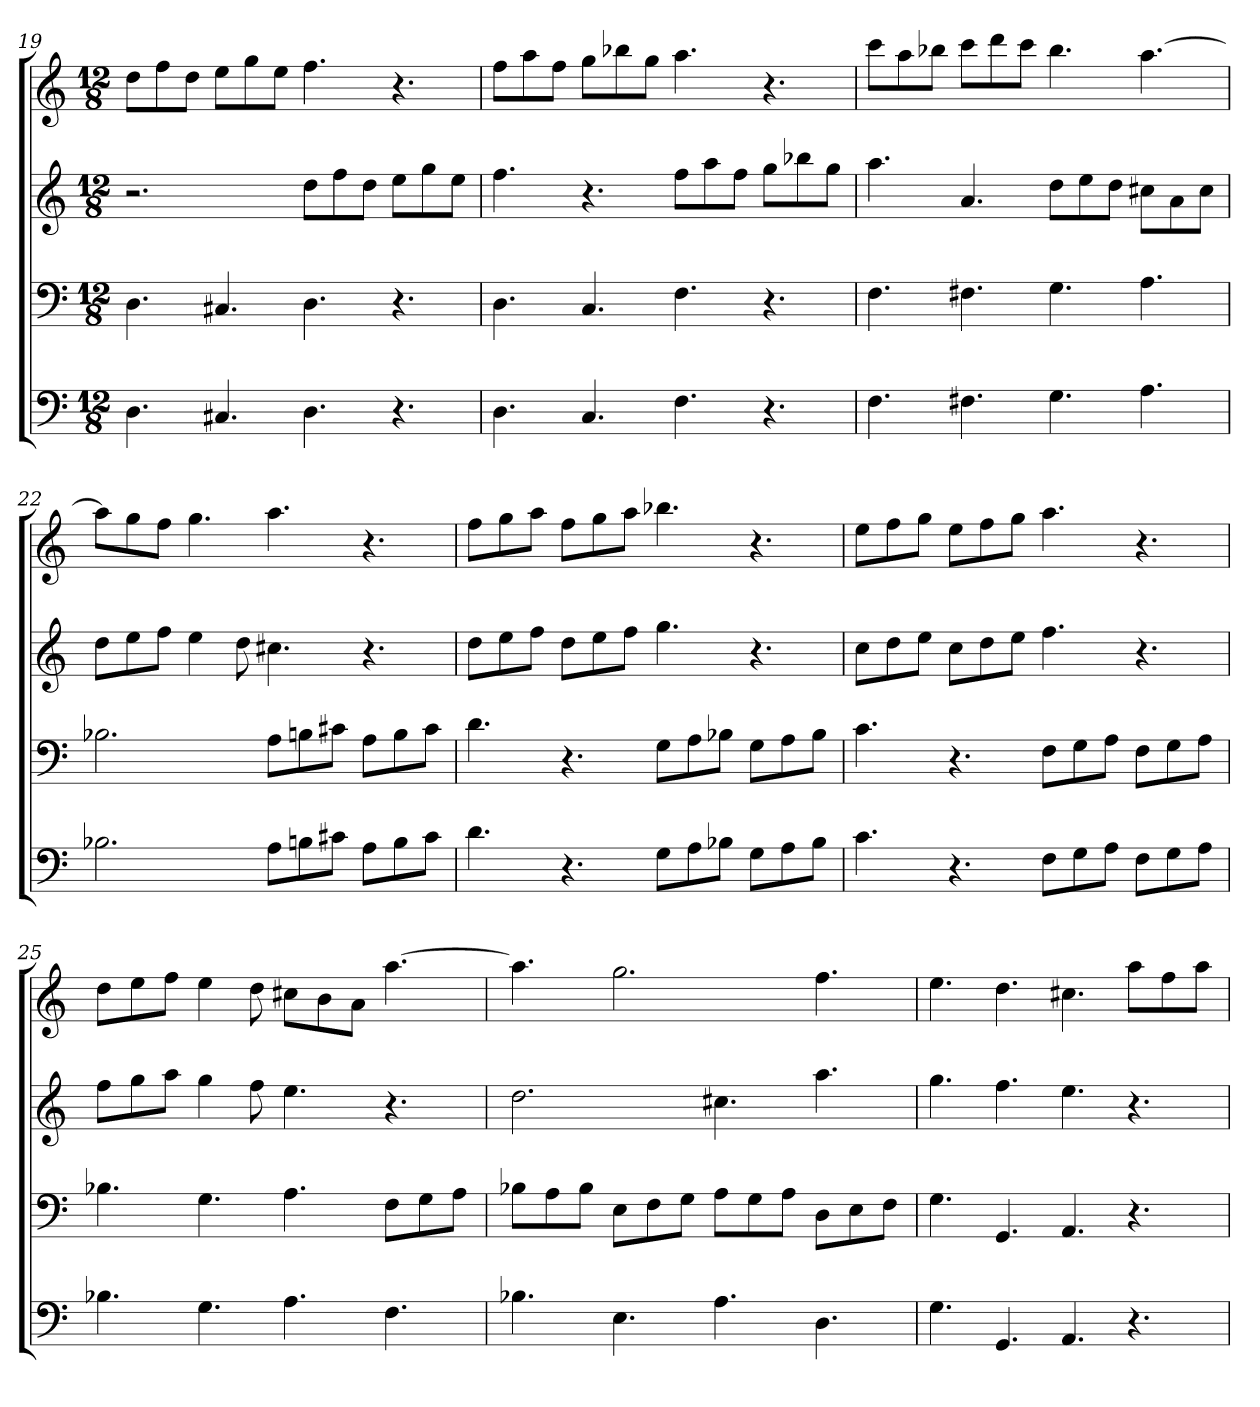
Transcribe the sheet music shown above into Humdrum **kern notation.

**kern	**kern	**kern	**kern
*part4	*part3	*part2	*part1
*staff4	*staff3	*staff2	*staff1
*k[]	*k[]	*k[]	*k[]
*a:	*a:	*a:	*a:
*M12/8	*M12/8	*M12/8	*M12/8
=19	=19	=19	=19
4.D	4.D	2.r	8ddL
.	.	.	8ff
.	.	.	8ddJ
4.C#X	4.C#X	.	8eeL
.	.	.	8gg
.	.	.	8eeJ
4.D	4.D	8ddL	4.ff
.	.	8ff	.
.	.	8ddJ	.
4.r	4.r	8eeL	4.r
.	.	8gg	.
.	.	8eeJ	.
=20	=20	=20	=20
4.D	4.D	4.ff	8ffL
.	.	.	8aa
.	.	.	8ffJ
4.C	4.C	4.r	8ggL
.	.	.	8bb-X
.	.	.	8ggJ
4.F	4.F	8ffL	4.aa
.	.	8aa	.
.	.	8ffJ	.
4.r	4.r	8ggL	4.r
.	.	8bb-X	.
.	.	8ggJ	.
=21	=21	=21	=21
4.F	4.F	4.aa	8cccL
.	.	.	8aa
.	.	.	8bb-XJ
4.F#X	4.F#X	4.a	8cccL
.	.	.	8ddd
.	.	.	8cccJ
4.G	4.G	8ddL	4.bb-
.	.	8ee	.
.	.	8ddJ	.
4.A	4.A	8cc#XL	[4.aa
.	.	8a	.
.	.	8cc#J	.
=22	=22	=22	=22
2.B-X	2.B-X	8ddL	8aaL]
.	.	8ee	8gg
.	.	8ffJ	8ffJ
.	.	4ee	4.gg
.	.	8dd	.
8AL	8AL	4.cc#X	4.aa
8Bn	8Bn	.	.
8c#XJ	8c#XJ	.	.
8AL	8AL	4.r	4.r
8B	8B	.	.
8c#J	8c#J	.	.
=23	=23	=23	=23
4.d	4.d	8ddL	8ffL
.	.	8ee	8gg
.	.	8ffJ	8aaJ
4.r	4.r	8ddL	8ffL
.	.	8ee	8gg
.	.	8ffJ	8aaJ
8GL	8GL	4.gg	4.bb-X
8A	8A	.	.
8B-XJ	8B-XJ	.	.
8GL	8GL	4.r	4.r
8A	8A	.	.
8B-J	8B-J	.	.
=24	=24	=24	=24
4.c	4.c	8ccL	8eeL
.	.	8dd	8ff
.	.	8eeJ	8ggJ
4.r	4.r	8ccL	8eeL
.	.	8dd	8ff
.	.	8eeJ	8ggJ
8FL	8FL	4.ff	4.aa
8G	8G	.	.
8AJ	8AJ	.	.
8FL	8FL	4.r	4.r
8G	8G	.	.
8AJ	8AJ	.	.
=25	=25	=25	=25
4.B-X	4.B-X	8ffL	8ddL
.	.	8gg	8ee
.	.	8aaJ	8ffJ
4.G	4.G	4gg	4ee
.	.	8ff	8dd
4.A	4.A	4.ee	8cc#XL
.	.	.	8b
.	.	.	8aJ
4.F	8FL	4.r	[4.aa
.	8G	.	.
.	8AJ	.	.
=26	=26	=26	=26
4.B-X	8B-XL	2.dd	4.aa]
.	8A	.	.
.	8B-J	.	.
4.E	8EL	.	2.gg
.	8F	.	.
.	8GJ	.	.
4.A	8AL	4.cc#X	.
.	8G	.	.
.	8AJ	.	.
4.D	8DL	4.aa	4.ff
.	8E	.	.
.	8FJ	.	.
=27	=27	=27	=27
4.G	4.G	4.gg	4.ee
4.GG	4.GG	4.ff	4.dd
4.AA	4.AA	4.ee	4.cc#X
4.r	4.r	4.r	8aaL
.	.	.	8ff
.	.	.	8aaJ
=	=	=	=
*-	*-	*-	*-
